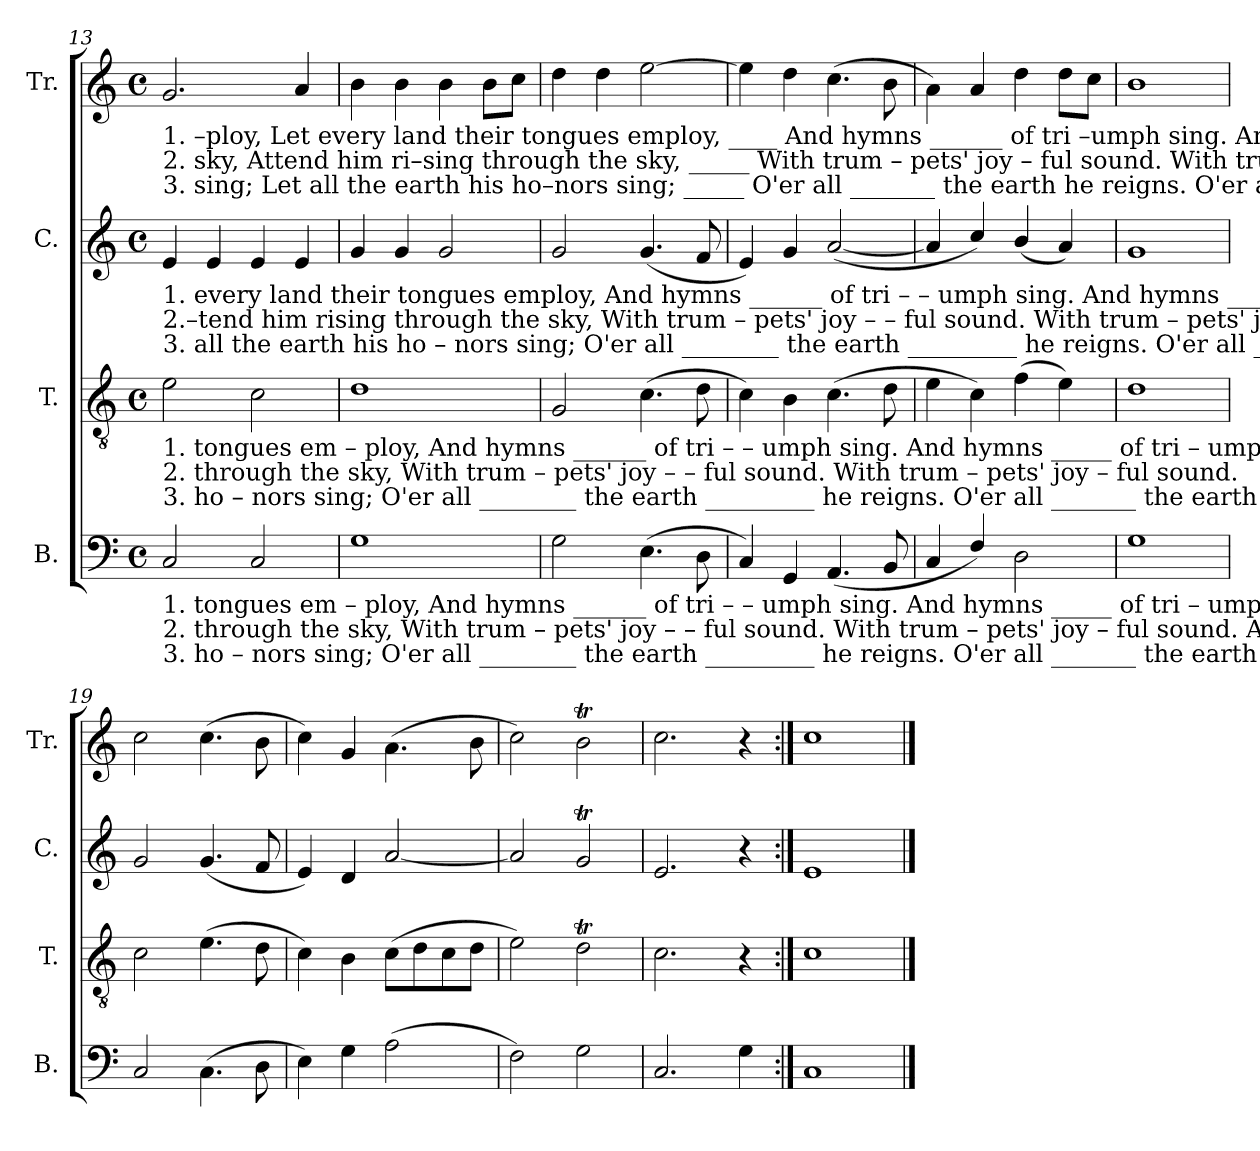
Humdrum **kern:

**kern	**kern	**kern	**kern
*part4	*part3	*part2	*part1
*staff4	*staff3	*staff2	*staff1
*I"B.	*I"T.	*I"C.	*I"Tr.
*I'B.	*I'T.	*I'C.	*I'Tr.
!!LO:LB:g=z
*clefF4	*clefGv2	*clefG2	*clefG2
*k[]	*k[]	*k[]	*k[]
*M4/4	*M4/4	*M4/4	*M4/4
*met(c)	*met(c)	*met(c)	*met(c)
=13	=13	=13	=13
!	!	!	!LO:TX:b:t=1. –ploy,     Let every land their  tongues employ, ____  And hymns ______ of  tri –umph  sing.   And  hymns ______  of   tri            –      umph  sing.
!	!	!	!LO:TX:b:t=2.  sky,       Attend  him  ri–sing through the sky, _____   With trum   –   pets' joy – ful  sound.   With trum      –     pets'  joy            –       ful  sound.
!	!	!	!LO:TX:b:t=3.  sing;      Let  all  the  earth  his ho–nors sing;  _____   O'er all _______ the  earth he reigns.  O'er  all ________  the  earth ________ he  reigns.
!	!	!LO:TX:b:t=1. every land their tongues employ,  And     hymns ______ of   tri       –       –      umph        sing.   And  hymns _____  of    tri         –         umph  sing.	!
!	!	!LO:TX:b:t=2.–tend him rising through the sky,  With  trum      –      pets'  joy     –       –       ful          sound.  With  trum     –    pets'  joy        –           ful  sound.	!
!	!	!LO:TX:b:t=3. all the earth  his  ho – nors sing;  O'er   all ________   the    earth _________ he        reigns.   O'er  all _______  the   earth _______   he  reigns.	!
!	!LO:TX:b:t=1. tongues em – ploy,                    And     hymns ______ of   tri       –       –      umph        sing.   And  hymns _____  of    tri         –         umph  sing.	!	!
!	!LO:TX:b:t=2. through  the   sky,                      With  trum      –      pets'  joy     –       –       ful          sound.  With  trum     –    pets'  joy        –           ful  sound.	!	!
!	!LO:TX:b:t=3. ho  –  nors     sing;                      O'er   all ________   the    earth _________ he        reigns.   O'er  all _______  the   earth _______   he  reigns.	!	!
!LO:TX:b:t=1. tongues em – ploy,                    And     hymns ______ of   tri       –       –      umph        sing.   And  hymns _____  of    tri         –         umph  sing.    Let	!	!	!
!LO:TX:b:t=2. through  the   sky,                      With  trum      –      pets'  joy     –       –       ful          sound.  With  trum     –    pets'  joy        –           ful  sound.    At–	!	!	!
!LO:TX:b:t=3. ho  –  nors     sing;                      O'er   all ________   the    earth _________ he        reigns.   O'er  all _______  the   earth _______   he  reigns.   Let	!	!	!
2C/	2e\	4e/	2.g/
.	.	4e/	.
2C/	2c\	4e/	.
.	.	4e/	4a/
=14	=14	=14	=14
1G	1d	4g/	4b\
.	.	4g/	4b\
.	.	2g/	4b\
.	.	.	8b\L
.	.	.	8cc\J
=15	=15	=15	=15
2G\	2G/	2g/	4dd\
.	.	.	4dd\
(4.E\	(4.c\	(4.g/	[2ee\
8D\	8d\	8f/	.
=16	=16	=16	=16
4C/)	4c\)	4e/)	4ee\]
4GG/	4B\	4g/	4dd\
(4.AA/	(4.c\	([2a/	(4.cc\
8BB/	8d\	.	8b\
=17	=17	=17	=17
4C/	4e\	4a/]	4a\)
4F/)	4c\)	4cc/)	4a/
2D\	(4f\	(4b/	4dd\
.	4e\)	4a/)	8dd\L
.	.	.	8cc\J
=18	=18	=18	=18
1G	1d	1g	1b
=19	=19	=19	=19
2C/	2c\	2g/	2cc\
(4.C\	(4.e\	(4.g/	(4.cc\
8D\	8d\	8f/	8b\
=20	=20	=20	=20
4E\)	4c\)	4e/)	4cc\)
4G\	4B\	4d/	4g/
(2A\	(8c\L	[2a/	(4.a\
.	8d\	.	.
.	8c\	.	.
.	8d\J	.	8b\
=21	=21	=21	=21
2F\)	2e\)	2a/]	2cc\)
2G\	2dT\	2gT/	2bt\
=22	=22	=22	=22
2.C/	2.c\	2.e/	2.cc\
4G\	4r	4r	4r
=23:|!	=23:|!	=23:|!	=23:|!
1C	1c	1e	1cc
==	==	==	==
*-	*-	*-	*-
